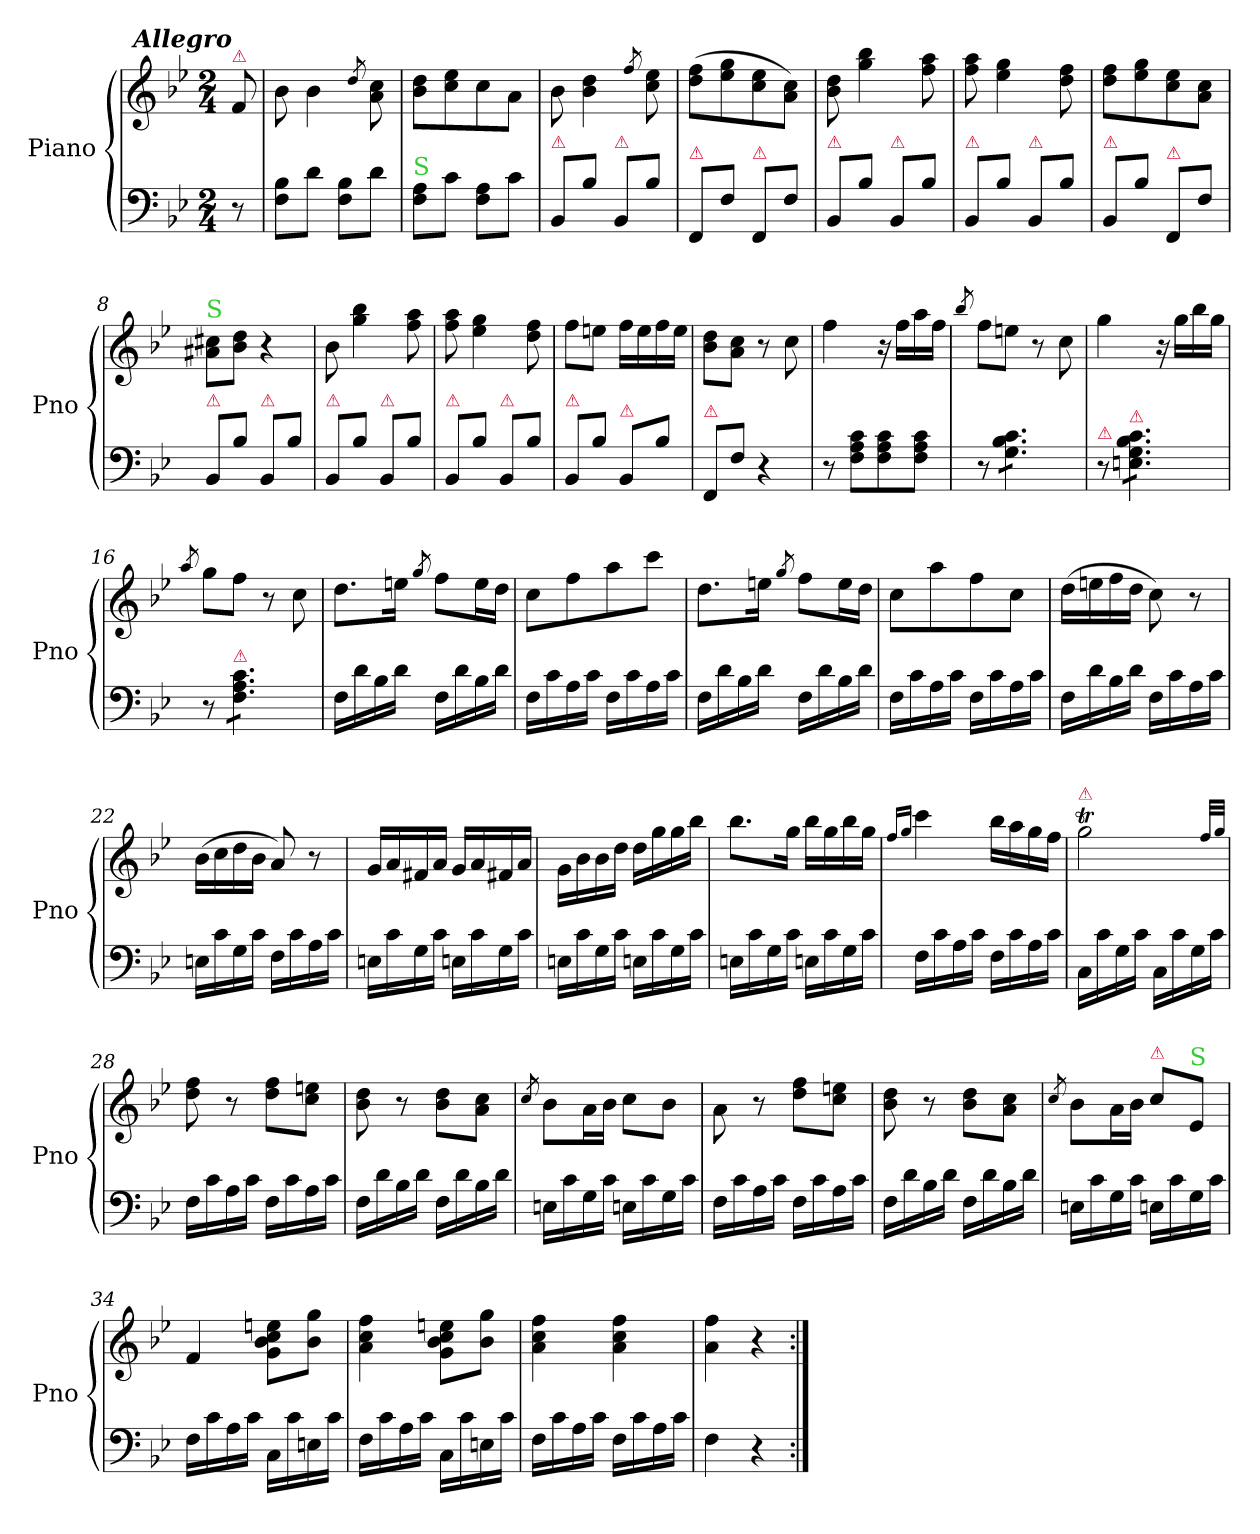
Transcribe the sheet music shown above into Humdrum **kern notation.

**kern	**kern
*part1	*part1
*staff2	*staff1
*I"Piano	*
*I'Pno	*
*clefF4	*clefG2
*k[b-e-]	*k[b-e-]
*M2/4	*M2/4
=	=
!	!LO:TX:a:Bi:color=crimson:t=⚠
!	!LO:TX:a:Bi:rj:t=Allegro
8r	8f/
=1	=1
8F\ 8B-\L	8b-\
8d\J	4b-\
8F\ 8B-\L	.
.	8qdd/
8d\J	8a\ 8cc\
=2	=2
!LO:TX:a:color=limegreen:t=S	!
8F\ 8A\L	8b-\ 8dd\L
8c\J	8cc\ 8ee-\
8F\ 8A\L	8cc\
8c\J	8a\J
=3	=3
!LO:TX:a:color=crimson:t=⚠	!
8BB-/L	8b-\
8B-\J	4b-\ 4dd\
!LO:TX:a:color=crimson:t=⚠	!
8BB-/L	.
.	8qff/
8B-\J	8cc\ 8ee-\
=4	=4
!LO:TX:a:color=crimson:t=⚠	!
8FF/L	(>8dd\ 8ff\L
8F\J	8ee-\ 8gg\
!LO:TX:a:color=crimson:t=⚠	!
8FF/L	8cc\ 8ee-\
8F\J	8a\ 8cc\J)
=5	=5
!LO:TX:a:color=crimson:t=⚠	!
8BB-/L	8b-\ 8dd\
8B-\J	4gg\ 4bb-\
!LO:TX:a:color=crimson:t=⚠	!
8BB-/L	.
8B-\J	8ff\ 8aa\
=6	=6
!LO:TX:a:color=crimson:t=⚠	!
8BB-/L	8ff\ 8aa\
8B-\J	4ee-\ 4gg\
!LO:TX:a:color=crimson:t=⚠	!
8BB-/L	.
8B-\J	8dd\ 8ff\
=7	=7
!LO:TX:a:color=crimson:t=⚠	!
8BB-/L	8dd\ 8ff\L
8B-\J	8ee-\ 8gg\
!LO:TX:a:color=crimson:t=⚠	!
8FF/L	8cc\ 8ee-\
8F\J	8a\ 8cc\J
=8	=8
!	!LO:TX:a:color=limegreen:t=S
!LO:TX:a:color=crimson:t=⚠	!
8BB-/L	8a#X\ 8cc#X\L
8B-\J	8b-\ 8dd\J
!LO:TX:a:color=crimson:t=⚠	!
8BB-/L	4r
8B-\J	.
=9	=9
!LO:TX:a:color=crimson:t=⚠	!
8BB-/L	8b-\
8B-\J	4gg\ 4bb-\
!LO:TX:a:color=crimson:t=⚠	!
8BB-/L	.
8B-\J	8ff\ 8aa\
=10	=10
!LO:TX:a:color=crimson:t=⚠	!
8BB-/L	8ff\ 8aa\
8B-\J	4ee-\ 4gg\
!LO:TX:a:color=crimson:t=⚠	!
8BB-/L	.
8B-\J	8dd\ 8ff\
=11	=11
!LO:TX:a:color=crimson:t=⚠	!
8BB-/L	8ff\L
8B-\J	8een\J
!LO:TX:a:color=crimson:t=⚠	!
8BB-/L	16ff\LL
.	16ee\
8B-\J	16ff\
.	16ee\JJ
=12	=12
!LO:TX:a:color=crimson:t=⚠	!
8FF/L	8b-\ 8dd\L
8F\J	8a\ 8cc\J
4r	8r
.	8cc\
=13	=13
8r	4ff\
8F\ 8A\ 8c\L	.
8F\ 8A\ 8c\	16r
.	16ff\LL
8F\ 8A\ 8c\J	16aa\
.	16ff\JJ
=14	=14
.	8qbb-/
8r	8ff\L
*tremolo	*
8G\ 8B-\ 8c\L	8een\J
8G\ 8B-\ 8c\	8r
8G\ 8B-\ 8c\J	8cc\
=15	=15
!LO:TX:a:color=crimson:t=⚠	!
8r	4gg\
!LO:TX:a:color=crimson:t=⚠	!
8En\ 8G\ 8B-\ 8c\L	.
8En\ 8G\ 8B-\ 8c\	16r
.	16gg\LL
8En\ 8G\ 8B-\ 8c\J	16bb-\
.	16gg\JJ
=16	=16
.	8qaa/
8r	8gg\L
!LO:TX:a:color=crimson:t=⚠	!
8F\ 8A\ 8c\L	8ff\J
8F\ 8A\ 8c\	8r
8F\ 8A\ 8c\J	8cc\
*Xtremolo	*
=17	=17
16F\LL	8.dd\L
16d\	.
16B-\	.
16d\JJ	16een\Jk
.	8qgg/
16F\LL	8ff\L
16d\	.
16B-\	16ee\L
16d\JJ	16dd\JJ
=18	=18
16F\LL	8cc\L
16c\	.
16A\	8ff\
16c\JJ	.
16F\LL	8aa\
16c\	.
16A\	8ccc\J
16c\JJ	.
=19	=19
16F\LL	8.dd\L
16d\	.
16B-\	.
16d\JJ	16een\Jk
.	8qgg/
16F\LL	8ff\L
16d\	.
16B-\	16ee\L
16d\JJ	16dd\JJ
=20	=20
16F\LL	8cc\L
16c\	.
16A\	8aa\
16c\JJ	.
16F\LL	8ff\
16c\	.
16A\	8cc\J
16c\JJ	.
=21	=21
16F\LL	(>16dd\LL
16d\	16een\
16B-\	16ff\
16d\JJ	16dd\JJ
16F\LL	8cc\)
16c\	.
16A\	8r
16c\JJ	.
=22	=22
16En\LL	(>16b-\LL
16c\	16cc\
16G\	16dd\
16c\JJ	16b-\JJ
16F\LL	8a/)
16c\	.
16A\	8r
16c\JJ	.
=23	=23
16En\LL	16g/LL
16c\	16a/
16G\	16f#X/
16c\JJ	16a/JJ
16En\LL	16g/LL
16c\	16a/
16G\	16f#X/
16c\JJ	16a/JJ
=24	=24
16En\LL	16g\LL
16c\	16b-\
16G\	16b-\
16c\JJ	16dd\JJ
16En\LL	16dd\LL
16c\	16gg\
16G\	16gg\
16c\JJ	16bb-\JJ
=25	=25
16En\LL	8.bb-\L
16c\	.
16G\	.
16c\JJ	16gg\Jk
16En\LL	16bb-\LL
16c\	16gg\
16G\	16bb-\
16c\JJ	16gg\JJ
=26	=26
.	16qqff/LL
.	16qqgg/JJ
16F\LL	4ccc\
16c\	.
16A\	.
16c\JJ	.
16F\LL	16bb-\LL
16c\	16aa\
16A\	16gg\
16c\JJ	16ff\JJ
=27	=27
!	!LO:TX:a:color=crimson:t=⚠
16C\LL	2ggT\
16c\	.
16G\	.
16c\JJ	.
16C\LL	.
16c\	.
16G\	.
16c\JJ	.
.	32qqff/LLL
.	32qqgg/JJJ
=28	=28
16F\LL	8dd\ 8ff\
16c\	.
16A\	8r
16c\JJ	.
16F\LL	8dd\ 8ff\L
16c\	.
16A\	8cc\ 8een\J
16c\JJ	.
=29	=29
16F\LL	8b-\ 8dd\
16d\	.
16B-\	8r
16d\JJ	.
16F\LL	8b-\ 8dd\L
16d\	.
16B-\	8a\ 8cc\J
16d\JJ	.
=30	=30
.	8qcc/
16En\LL	8b-\L
16c\	.
16G\	16a\L
16c\JJ	16b-\JJ
16En\LL	8cc\L
16c\	.
16G\	8b-\J
16c\JJ	.
=31	=31
16F\LL	8a\
16c\	.
16A\	8r
16c\JJ	.
16F\LL	8dd\ 8ff\L
16c\	.
16A\	8cc\ 8een\J
16c\JJ	.
=32	=32
16F\LL	8b-\ 8dd\
16d\	.
16B-\	8r
16d\JJ	.
16F\LL	8b-\ 8dd\L
16d\	.
16B-\	8a\ 8cc\J
16d\JJ	.
=33	=33
.	8qcc/
16En\LL	8b-\L
16c\	.
16G\	16a\L
16c\JJ	16b-\JJ
!	!LO:TX:a:color=crimson:t=⚠
16En\LL	8cc\L
16c\	.
!	!LO:TX:a:color=limegreen:t=S
16G\	8e-/J
16c\JJ	.
=34	=34
16F\LL	4f/
16c\	.
16A\	.
16c\JJ	.
16C\LL	8g\ 8b-\ 8cc\ 8een\L
16c\	.
16En\	8b-\ 8gg\J
16c\JJ	.
=35	=35
16F\LL	4a\ 4cc\ 4ff\
16c\	.
16A\	.
16c\JJ	.
16C\LL	8g\ 8b-\ 8cc\ 8een\L
16c\	.
16En\	8b-\ 8gg\J
16c\JJ	.
=36	=36
16F\LL	4a\ 4cc\ 4ff\
16c\	.
16A\	.
16c\JJ	.
16F\LL	4a\ 4cc\ 4ff\
16c\	.
16A\	.
16c\JJ	.
=37	=37
4F\	4a\ 4ff\
4r	4r
=:|!	=:|!
*-	*-
